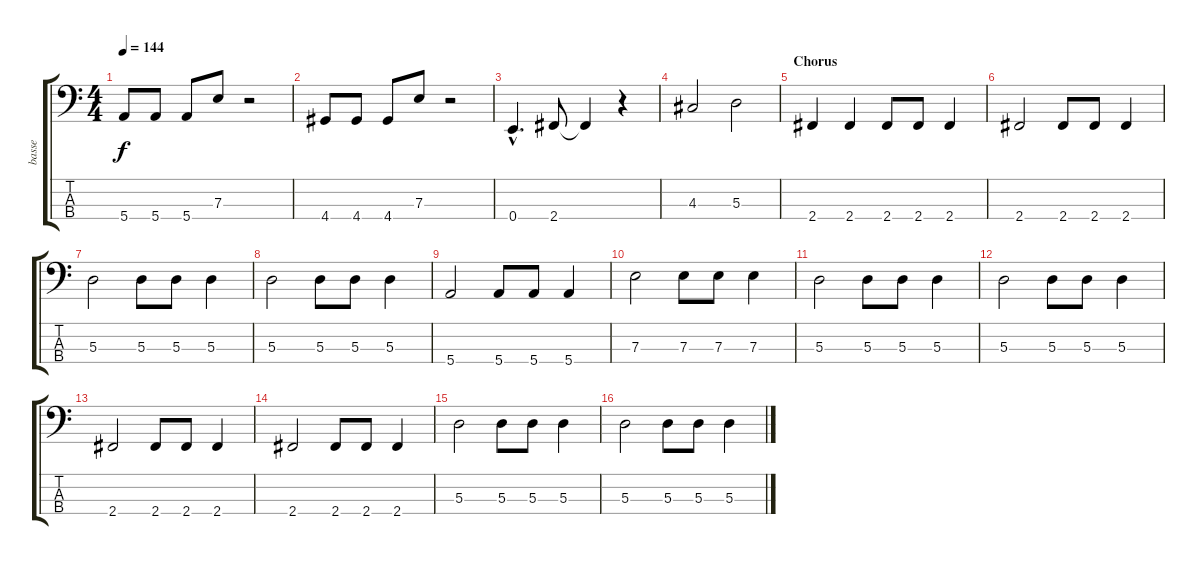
\track ("basse" "basse") {instrument electricbassfinger}
\staff {score tabs}
\tuning (G2 D2 A1 E1) {hide}
\ts (4 4)
\tempo 144
\clef f4
\ks c
5.4.8{dy f} 5.4.8 5.4.8 7.3.8 r.2 |
4.4.8 4.4.8 4.4.8 7.3.8 r.2 |
0.4{hac}.4{d} 2.4.8 2.4{t}.4 r.4 |
4.3.2 5.3.2 |
\section ("" "Chorus")
2.4.4 2.4.4 2.4.8 2.4.8 2.4.4 |
2.4.2 2.4.8 2.4.8 2.4.4 |
5.3.2 5.3.8 5.3.8 5.3.4 |
5.3.2 5.3.8 5.3.8 5.3.4 |
5.4.2 5.4.8 5.4.8 5.4.4 |
7.3.2 7.3.8 7.3.8 7.3.4 |
5.3.2 5.3.8 5.3.8 5.3.4 |
5.3.2 5.3.8 5.3.8 5.3.4 |
2.4.2 2.4.8 2.4.8 2.4.4 |
2.4.2 2.4.8 2.4.8 2.4.4 |
5.3.2 5.3.8 5.3.8 5.3.4 |
5.3.2 5.3.8 5.3.8 5.3.4
